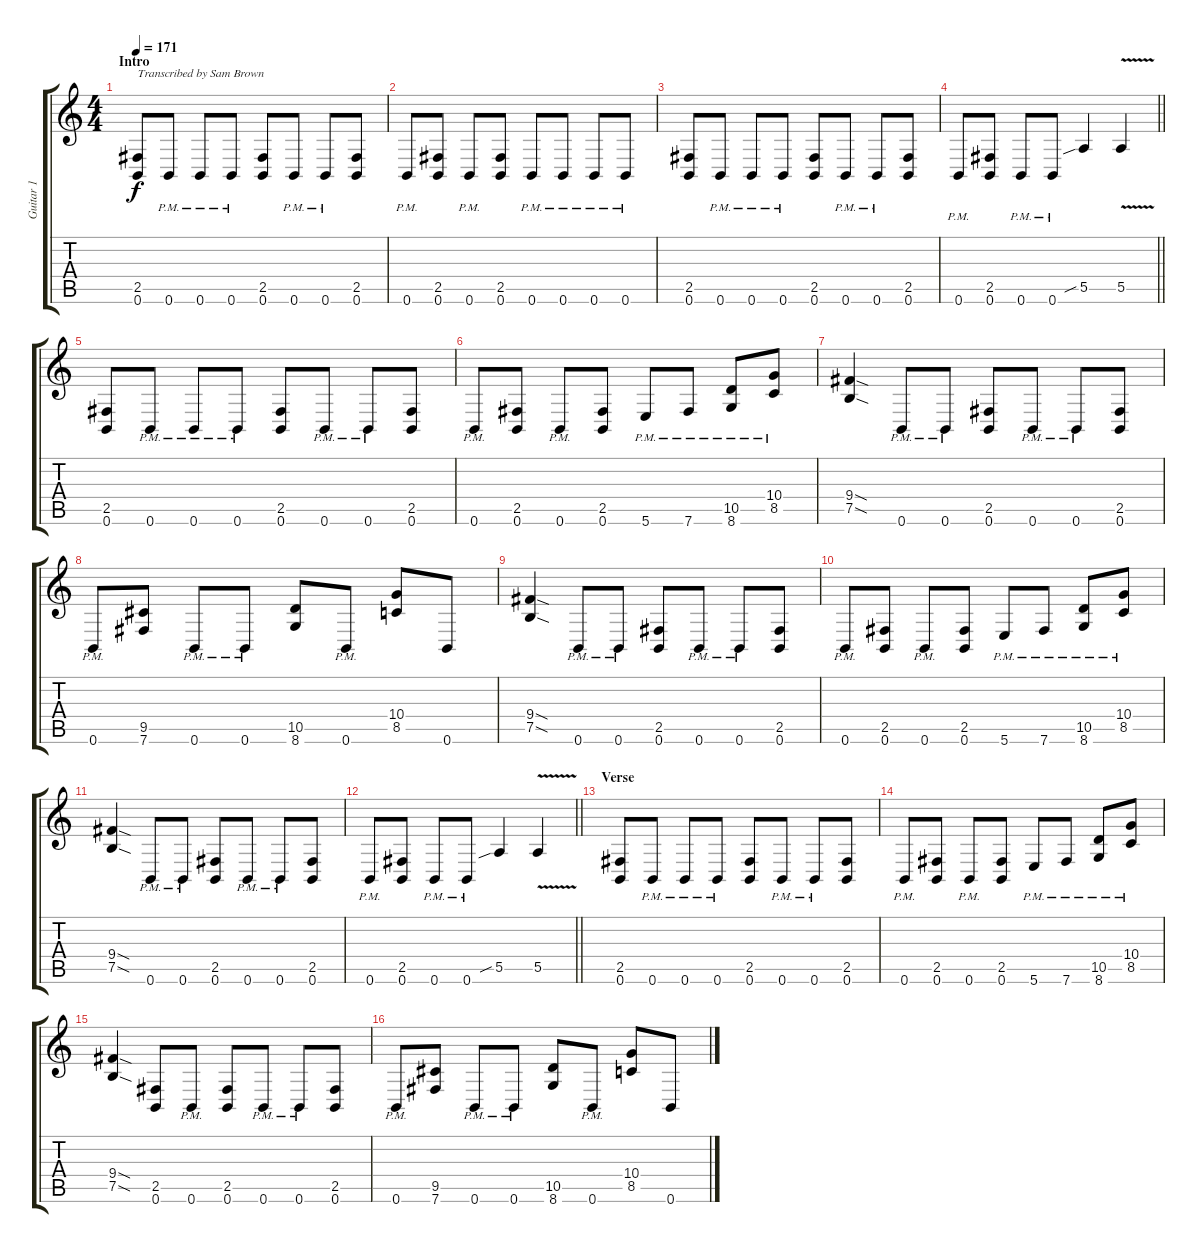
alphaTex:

\track ("Guitar 1" "Guitar 1") {instrument distortionguitar}
\staff {score tabs}
\tuning (B3 Gb3 D3 A2 E2 B1) {hide}
\ts (4 4)
\section ("" "Intro")
\tempo 171
\clef g2
\ks c
(2.5 0.6).8{txt "Transcribed by Sam Brown" dy f instrument distortionguitar} 0.6{pm}.8 0.6{pm}.8 0.6{pm}.8 (2.5 0.6).8 0.6{pm}.8 0.6{pm}.8 (2.5 0.6).8 |
0.6{pm}.8 (2.5 0.6).8 0.6{pm}.8 (2.5 0.6).8 0.6{pm}.8 0.6{pm}.8 0.6{pm}.8 0.6{pm}.8 |
(2.5 0.6).8 0.6{pm}.8 0.6{pm}.8 0.6{pm}.8 (2.5 0.6).8 0.6{pm}.8 0.6{pm}.8 (2.5 0.6).8 |
\barLineRight lightlight
0.6{pm}.8 (2.5 0.6).8 0.6{pm}.8 0.6{pm}.8 5.5{sib}.4 5.5{v}.4 |
\section ("" "")
(2.5 0.6).8 0.6{pm}.8 0.6{pm}.8 0.6{pm}.8 (2.5 0.6).8 0.6{pm}.8 0.6{pm}.8 (2.5 0.6).8 |
0.6{pm}.8 (2.5 0.6).8 0.6{pm}.8 (2.5 0.6).8 5.6{pm}.8 7.6{pm}.8 (10.5{pm} 8.6{pm}).8 (10.4{pm} 8.5{pm}).8 |
(9.4{sod} 7.5{sod}).4 0.6{pm}.8 0.6{pm}.8 (2.5 0.6).8 0.6{pm}.8 0.6{pm}.8 (2.5 0.6).8 |
0.6{pm}.8 (9.5 7.6).8 0.6{pm}.8 0.6{pm}.8 (10.5 8.6).8 0.6{pm}.8 (10.4 8.5).8 0.6.8 |
(9.4{sod} 7.5{sod}).4 0.6{pm}.8 0.6{pm}.8 (2.5 0.6).8 0.6{pm}.8 0.6{pm}.8 (2.5 0.6).8 |
0.6{pm}.8 (2.5 0.6).8 0.6{pm}.8 (2.5 0.6).8 5.6{pm}.8 7.6{pm}.8 (10.5{pm} 8.6{pm}).8 (10.4{pm} 8.5{pm}).8 |
(9.4{sod} 7.5{sod}).4 0.6{pm}.8 0.6{pm}.8 (2.5 0.6).8 0.6{pm}.8 0.6{pm}.8 (2.5 0.6).8 |
\barLineRight lightlight
0.6{pm}.8 (2.5 0.6).8 0.6{pm}.8 0.6{pm}.8 5.5{sib}.4 5.5{v}.4 |
\section ("" "Verse")
(2.5 0.6).8 0.6{pm}.8 0.6{pm}.8 0.6{pm}.8 (2.5 0.6).8 0.6{pm}.8 0.6{pm}.8 (2.5 0.6).8 |
0.6{pm}.8 (2.5 0.6).8 0.6{pm}.8 (2.5 0.6).8 5.6{pm}.8 7.6{pm}.8 (10.5{pm} 8.6{pm}).8 (10.4{pm} 8.5{pm}).8 |
(9.4{sod} 7.5{sod}).4 (2.5 0.6).8 0.6{pm}.8 (2.5 0.6).8 0.6{pm}.8 0.6{pm}.8 (2.5 0.6).8 |
0.6{pm}.8 (9.5 7.6).8 0.6{pm}.8 0.6{pm}.8 (10.5 8.6).8 0.6{pm}.8 (10.4 8.5).8 0.6.8
